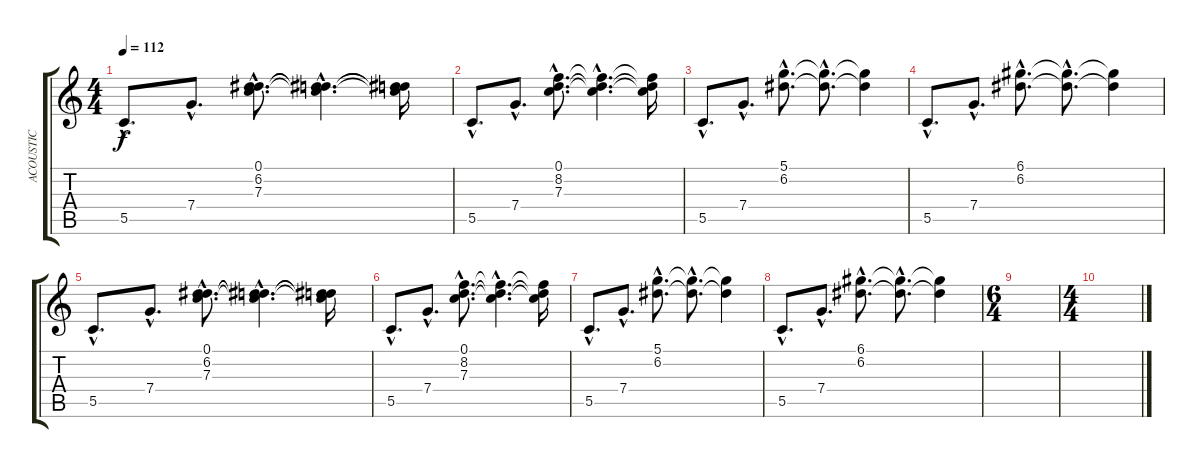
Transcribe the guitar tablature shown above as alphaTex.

\track ("ACOUSTIC" "ACOUSTIC") {instrument acousticguitarnylon}
\staff {score tabs}
\tuning (D4 A3 F3 C3 G2 C2) {hide}
\ts (4 4)
\tempo 112
\clef g2
\ks c
5.5{hac}.8{d dy f} 7.4{hac}.8{d} (0.1{hac} 6.2{hac} 7.3{hac}).8{d} (0.1{hac t} 6.2{hac t} 7.3{hac t}).4{d} (0.1{t} 6.2{t} 7.3{t}).16 |
5.5{hac}.8{d} 7.4{hac}.8{d} (0.1{hac} 8.2{hac} 7.3{hac}).8{d} (0.1{hac t} 8.2{hac t} 7.3{hac t}).4{d} (0.1{t} 8.2{t} 7.3{t}).16 |
5.5{hac}.8{d} 7.4{hac}.8{d} (5.1{hac} 6.2{hac}).8{d} (5.1{hac t} 6.2{hac t}).8{d} (5.1{t} 6.2{t}).4 |
5.5{hac}.8{d} 7.4{hac}.8{d} (6.1{hac} 6.2{hac}).8{d} (6.1{hac t} 6.2{hac t}).8{d} (6.1{t} 6.2{t}).4 |
5.5{hac}.8{d} 7.4{hac}.8{d} (0.1{hac} 6.2{hac} 7.3{hac}).8{d} (0.1{hac t} 6.2{hac t} 7.3{hac t}).4{d} (0.1{t} 6.2{t} 7.3{t}).16 |
5.5{hac}.8{d} 7.4{hac}.8{d} (0.1{hac} 8.2{hac} 7.3{hac}).8{d} (0.1{hac t} 8.2{hac t} 7.3{hac t}).4{d} (0.1{t} 8.2{t} 7.3{t}).16 |
5.5{hac}.8{d} 7.4{hac}.8{d} (5.1{hac} 6.2{hac}).8{d} (5.1{hac t} 6.2{hac t}).8{d} (5.1{t} 6.2{t}).4 |
5.5{hac}.8{d} 7.4{hac}.8{d} (6.1{hac} 6.2{hac}).8{d} (6.1{hac t} 6.2{hac t}).8{d} (6.1{t} 6.2{t}).4 |
\ts (6 4)
|
\ts (4 4)
